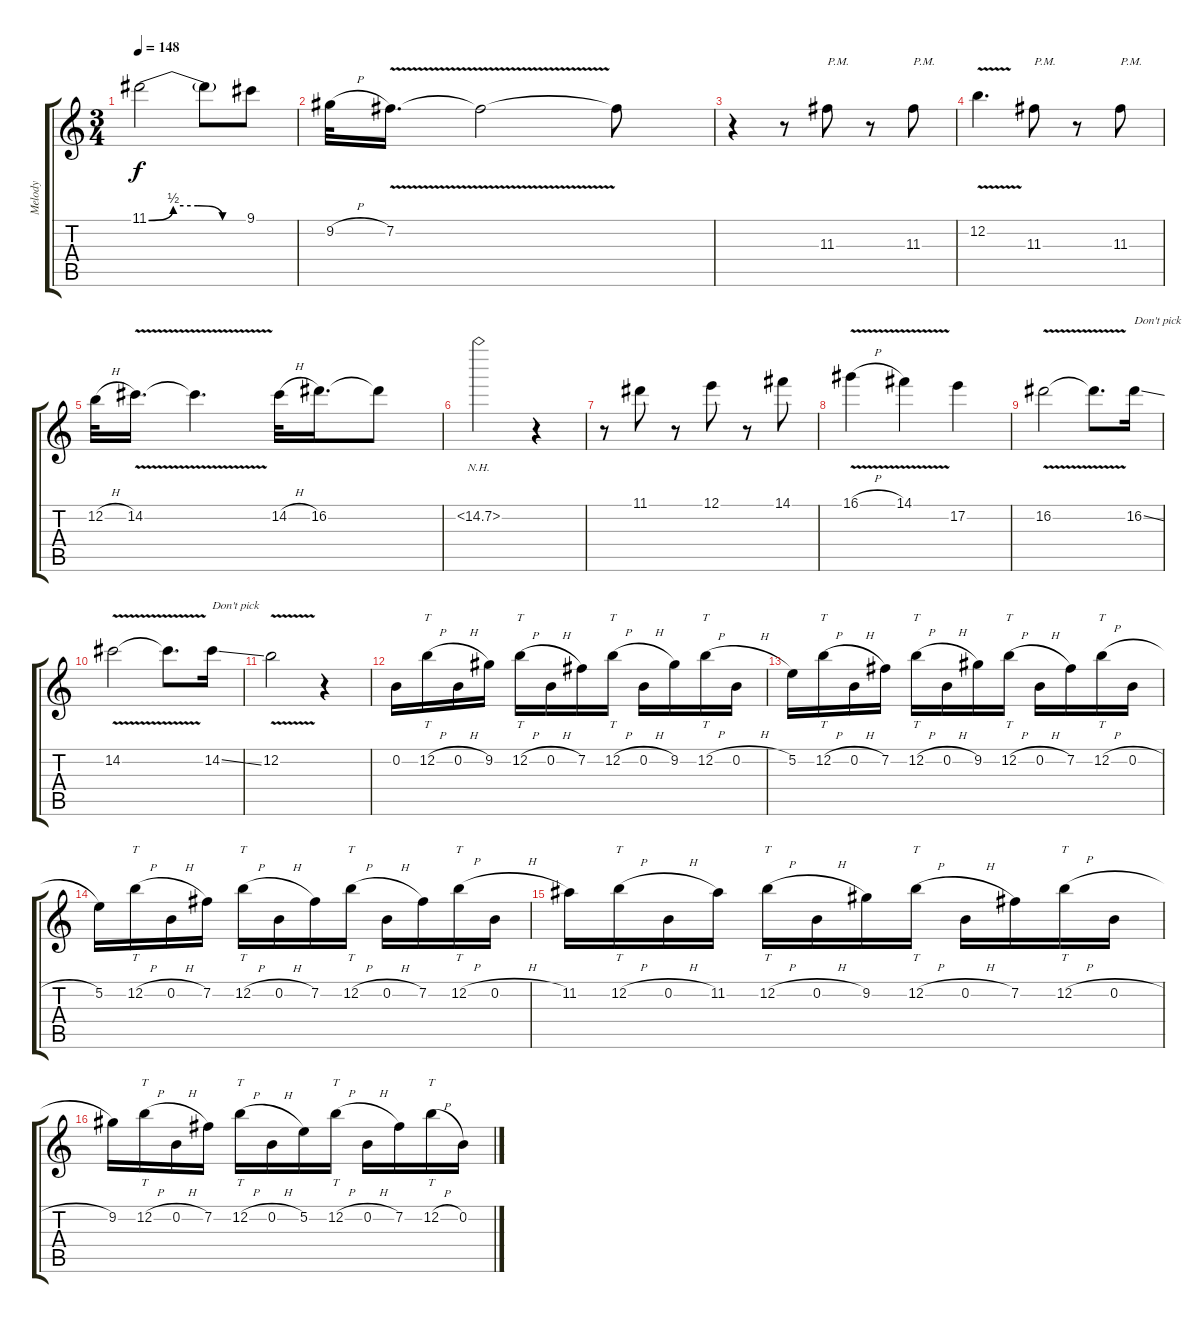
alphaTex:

\track ("Melody" "Melody") {instrument overdrivenguitar}
\staff {score tabs}
\tuning (E4 B3 G3 D3 A2 E2) {hide}
\ts (3 4)
\tempo 148
\clef g2
\ks c
11.1{be (custom 0 0 15 2 30 2 45 0 60 0)}.2{dy f} 11.1{t}.8 9.1.8 |
9.2{h}.32 7.2{v}.16{d} 7.2{t}.2 7.2{t}.8 |
r.4 r.8 11.3.8{txt "P.M."} r.8 11.3.8{txt "P.M."} |
12.2{v}.4{d} 11.3.8{txt "P.M."} r.8 11.3.8{txt "P.M."} |
12.2{h}.32 14.2{v}.16{d} 14.2{t}.4{d} 14.2{h}.32 16.2.16{d} 16.2{t}.8 |
14.2{nh}.2 r.4 |
r.8 11.1.8 r.8 12.1.8 r.8 14.1.8 |
16.1{v h}.4 14.1{v}.4 17.2.4 |
16.2{v}.2 16.2{t}.8{d} 16.2{ss}.16{txt "Don't pick"} |
14.2{v}.2 14.2{t}.8{d} 14.2{ss}.16{txt "Don't pick"} |
12.2{v}.2 r.4 |
0.2.16 12.2{h}.16{tt} 0.2{h}.16 9.2.16 12.2{h}.16{tt} 0.2{h}.16 7.2.16 12.2{h}.16{tt} 0.2{h}.16 9.2.16 12.2{h}.16{tt} 0.2{h}.16 |
5.2.16 12.2{h}.16{tt} 0.2{h}.16 7.2.16 12.2{h}.16{tt} 0.2{h}.16 9.2.16 12.2{h}.16{tt} 0.2{h}.16 7.2.16 12.2{h}.16{tt} 0.2{h}.16 |
5.2.16 12.2{h}.16{tt} 0.2{h}.16 7.2.16 12.2{h}.16{tt} 0.2{h}.16 7.2.16 12.2{h}.16{tt} 0.2{h}.16 7.2.16 12.2{h}.16{tt} 0.2{h}.16 |
11.2.16 12.2{h}.16{tt} 0.2{h}.16 11.2.16 12.2{h}.16{tt} 0.2{h}.16 9.2.16 12.2{h}.16{tt} 0.2{h}.16 7.2.16 12.2{h}.16{tt} 0.2{h}.16 |
9.2.16 12.2{h}.16{tt} 0.2{h}.16 7.2.16 12.2{h}.16{tt} 0.2{h}.16 5.2.16 12.2{h}.16{tt} 0.2{h}.16 7.2.16 12.2{h}.16{tt} 0.2{h}.16
